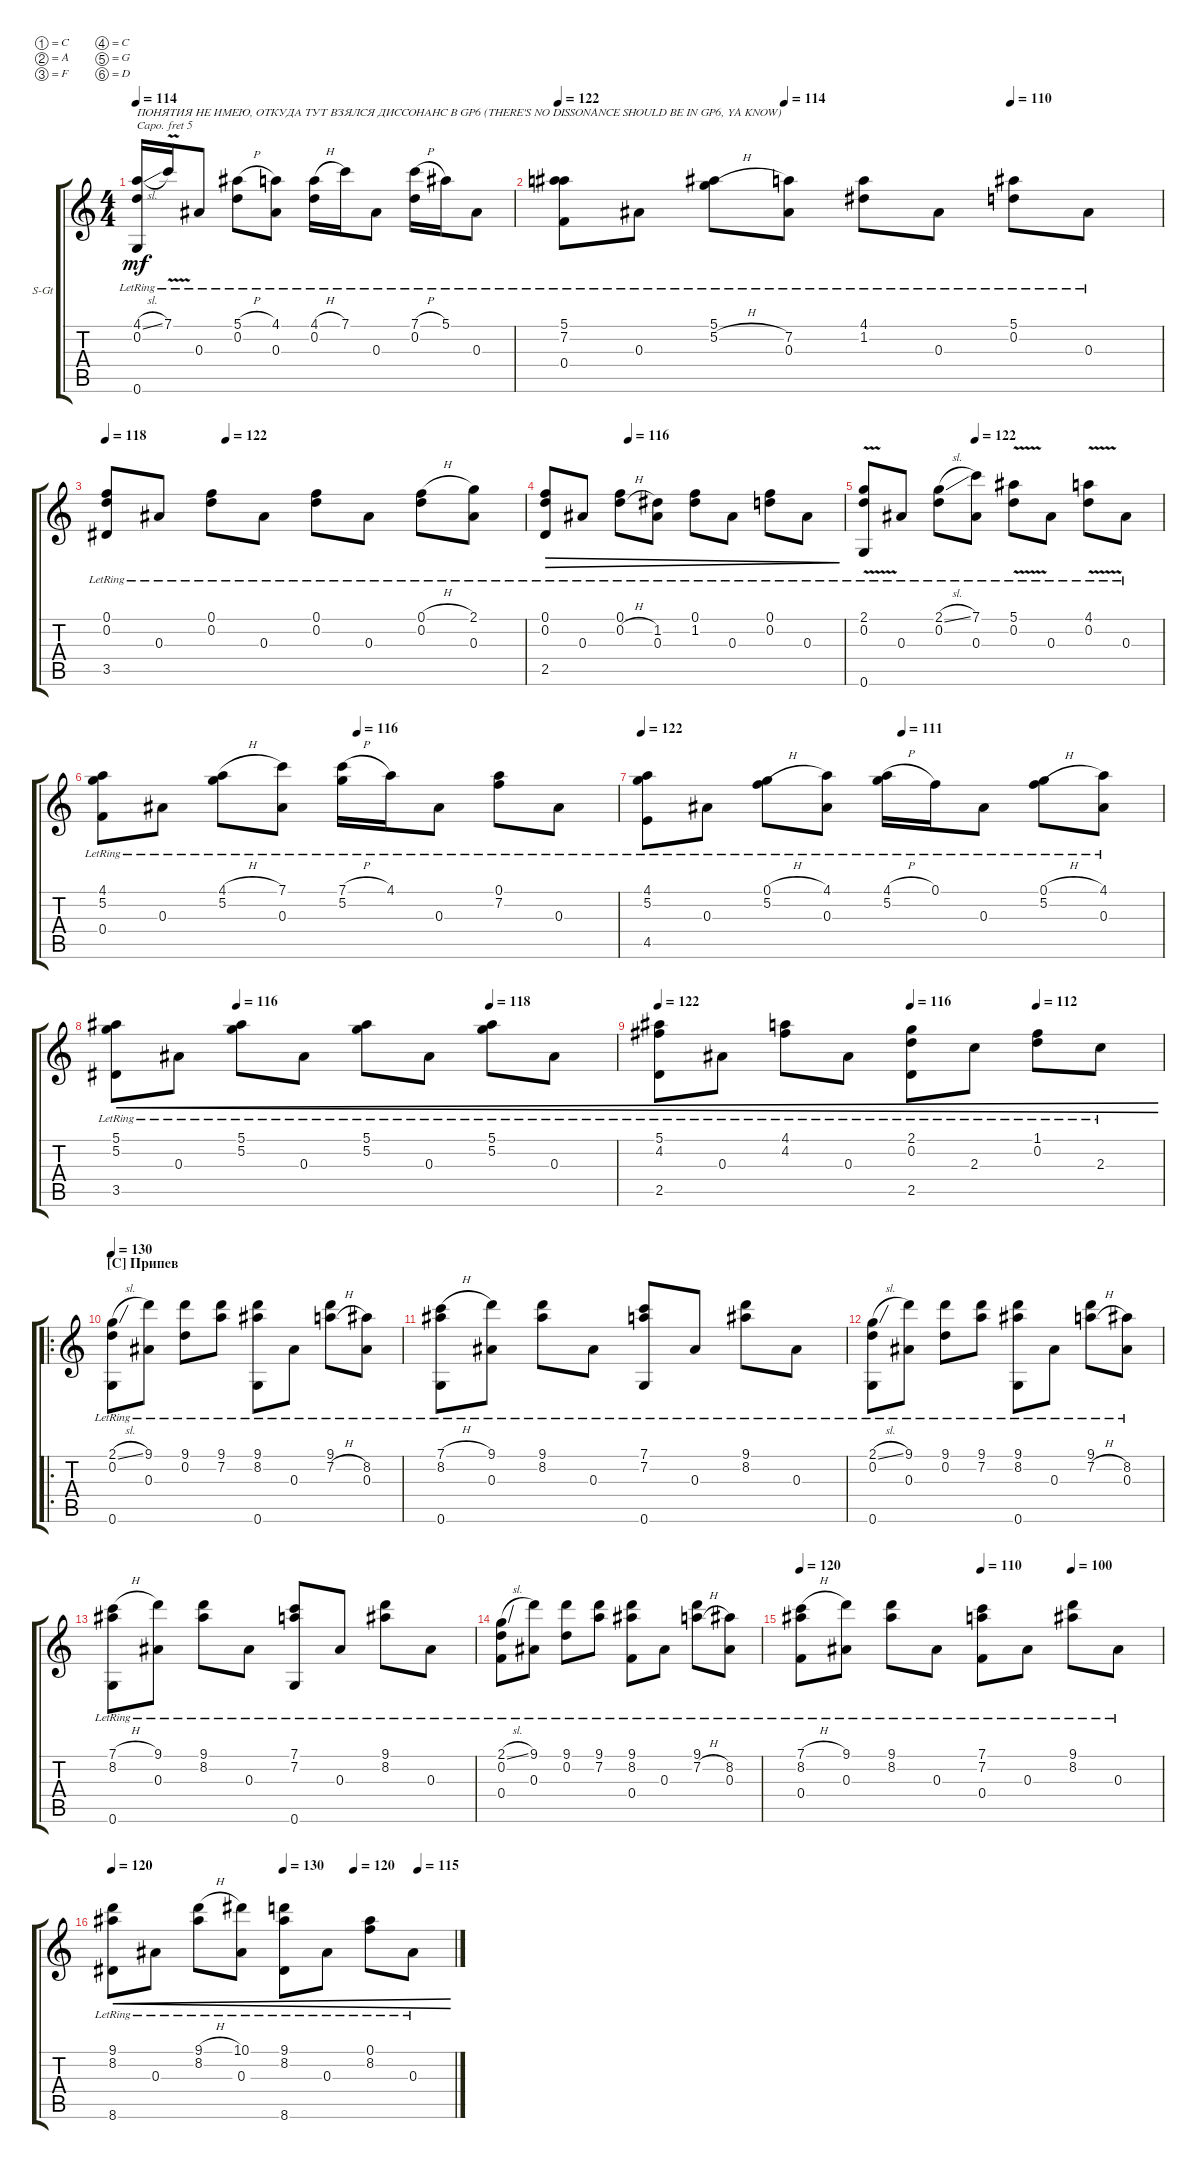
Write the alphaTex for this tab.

\defaultSystemsLayout 4
\bracketExtendMode groupsimilarinstruments
\firstSystemTrackNameOrientation horizontal
\otherSystemsTrackNameOrientation horizontal
\track ("Steel Guitar" "S-Gt") {instrument acousticguitarsteel}
\staff {score tabs}
\capo 5
\tuning (C4 A3 F3 C3 G2 D2)
\ts (4 4)
\tempo 114
\clef g2
\ks c
(4.1{sl lr} 0.2{lr} 0.6{lr}).16{txt "ПОНЯТИЯ НЕ ИМЕЮ, ОТКУДА ТУТ ВЗЯЛСЯ ДИССОНАНС В GP6 (THERE'S NO DISSONANCE SHOULD BE IN GP6, YA KNOW)" dy mf} 7.1{v lr}.16 0.3{lr}.8 (5.1{h lr} 0.2{lr}).8 (4.1{lr} 0.3{lr}).8 (4.1{h lr} 0.2{lr}).16 7.1{lr}.16 0.3{lr}.8 (7.1{h lr} 0.2{lr}).16 5.1{lr}.16 0.3{lr}.8 |
\tempo 122
\tempo (114 0.375)
\tempo (110 0.75)
(0.4{lr} 5.1{lr} 7.2{lr}).8 0.3{lr}.8 (5.1{lr} 5.2{h lr}).8 (7.2{lr} 0.3{lr}).8 (4.1{lr} 1.2{lr}).8 0.3{lr}.8 (5.1{lr} 0.2{lr}).8 0.3{lr}.8 |
\tempo 118
\tempo (122 0.2875)
(0.1{lr} 0.2{lr} 3.5{lr}).8 0.3{lr}.8 (0.1{lr} 0.2{lr}).8 0.3{lr}.8 (0.1{lr} 0.2{lr}).8 0.3{lr}.8 (0.1{h lr} 0.2{lr}).8 (0.3{lr} 2.1{lr}).8 |
\tempo (116 0.28125)
(0.1{lr} 0.2{lr} 2.5{lr}).8{dec} 0.3{lr}.8{dec} (0.1{lr} 0.2{h lr}).8{dec} (0.3{lr} 1.2{lr}).8{dec} (0.1{lr} 1.2{lr}).8{dec} 0.3{lr}.8{dec} (0.1{lr} 0.2{lr}).8{dec} 0.3{lr}.8{dec} |
\tempo (122 0.375)
(2.1{v lr} 0.2{lr} 0.6{lr}).8 0.3{lr}.8 (2.1{sl lr} 0.2{lr}).8 (7.1{lr} 0.3{lr}).8 (5.1{v lr} 0.2{lr}).8 0.3{lr}.8 (4.1{v lr} 0.2{lr}).8 0.3{lr}.8 |
\tempo (116 0.5)
(0.4{lr} 4.1{lr} 5.2{lr}).8 0.3{lr}.8 (4.1{h lr} 5.2{lr}).8 (7.1{lr} 0.3{lr}).8 (7.1{h lr} 5.2{lr}).16 4.1{lr}.16 0.3{lr}.8 (7.2{lr} 0.1{lr}).8 0.3{lr}.8 |
\tempo 122
\tempo (111 0.5)
(4.5{lr} 4.1{lr} 5.2{lr}).8 0.3{lr}.8 (5.2{lr} 0.1{h lr}).8 (4.1{lr} 0.3{lr}).8 (4.1{h lr} 5.2{lr}).16 0.1{lr}.16 0.3{lr}.8 (0.1{h lr} 5.2{lr}).8 (4.1{lr} 0.3{lr}).8 |
\tempo (116 0.25)
\tempo (118 0.75)
(5.1{lr} 5.2{lr} 3.5{lr}).8{cre} 0.3{lr}.8{cre} (5.1{lr} 5.2{lr}).8{cre} 0.3{lr}.8{cre} (5.1{lr} 5.2{lr}).8{cre} 0.3{lr}.8{cre} (5.1{lr} 5.2{lr}).8{cre} 0.3{lr}.8{cre} |
\tempo 122
\tempo (116 0.5)
\tempo (112 0.75)
(4.2{lr} 5.1{lr} 2.5{lr}).8{cre} 0.3{lr}.8{cre} (4.2{lr} 4.1{lr}).8{cre} 0.3{lr}.8{cre} (2.1{lr} 0.2{lr} 2.5{lr}).8{cre} 2.3{lr}.8{cre} (1.1{lr} 0.2{lr}).8{cre} 2.3{lr}.8{cre} |
\ro
\section ("C" "Припев")
\tempo 130
(2.1{sl lr} 0.2{lr} 0.6{lr}).8 (0.3{lr} 9.1{lr}).8 (9.1{lr} 0.2{lr}).8 (9.1{lr} 7.2{lr}).8 (8.2{lr} 9.1{lr} 0.6{lr}).8 0.3{lr}.8 (9.1{lr} 7.2{h lr}).8 (8.2{lr} 0.3{lr}).8 |
(0.6{lr} 7.1{h lr} 8.2{lr}).8 (9.1{lr} 0.3{lr}).8 (9.1{lr} 8.2{lr}).8 0.3{lr}.8 (7.1{lr} 7.2{lr} 0.6{lr}).8 0.3{lr}.8 (9.1{lr} 8.2{lr}).8 0.3{lr}.8 |
(2.1{sl lr} 0.2{lr} 0.6{lr}).8 (0.3{lr} 9.1{lr}).8 (9.1{lr} 0.2{lr}).8 (9.1{lr} 7.2{lr}).8 (8.2{lr} 9.1{lr} 0.6{lr}).8 0.3{lr}.8 (9.1{lr} 7.2{h lr}).8 (8.2{lr} 0.3{lr}).8 |
(0.6{lr} 7.1{h lr} 8.2{lr}).8 (9.1{lr} 0.3{lr}).8 (9.1{lr} 8.2{lr}).8 0.3{lr}.8 (7.1{lr} 7.2{lr} 0.6{lr}).8 0.3{lr}.8 (9.1{lr} 8.2{lr}).8 0.3{lr}.8 |
(2.1{sl lr} 0.2{lr} 0.4{lr}).8 (0.3{lr} 9.1{lr}).8 (9.1{lr} 0.2{lr}).8 (9.1{lr} 7.2{lr}).8 (8.2{lr} 9.1{lr} 0.4{lr}).8 0.3{lr}.8 (9.1{lr} 7.2{h lr}).8 (8.2{lr} 0.3{lr}).8 |
\tempo 120
\tempo (110 0.5)
\tempo (100 0.75)
(7.1{h lr} 8.2{lr} 0.4{lr}).8 (9.1{lr} 0.3{lr}).8 (9.1{lr} 8.2{lr}).8 0.3{lr}.8 (7.1{lr} 7.2{lr} 0.4{lr}).8 0.3{lr}.8 (9.1{lr} 8.2{lr}).8 0.3{lr}.8 |
\tempo 120
\tempo (130 0.5)
\tempo (120 0.70625)
\tempo (115 0.89375)
(9.1{lr} 8.2{lr} 8.6{lr}).8{cre} 0.3{lr}.8{cre} (9.1{h lr} 8.2{lr}).8{cre} (10.1{lr} 0.3{lr}).8{cre} (9.1{lr} 8.2{lr} 8.6{lr}).8{cre} 0.3{lr}.8{cre} (8.2{lr} 0.1{lr}).8{cre} 0.3{lr}.8{cre}
